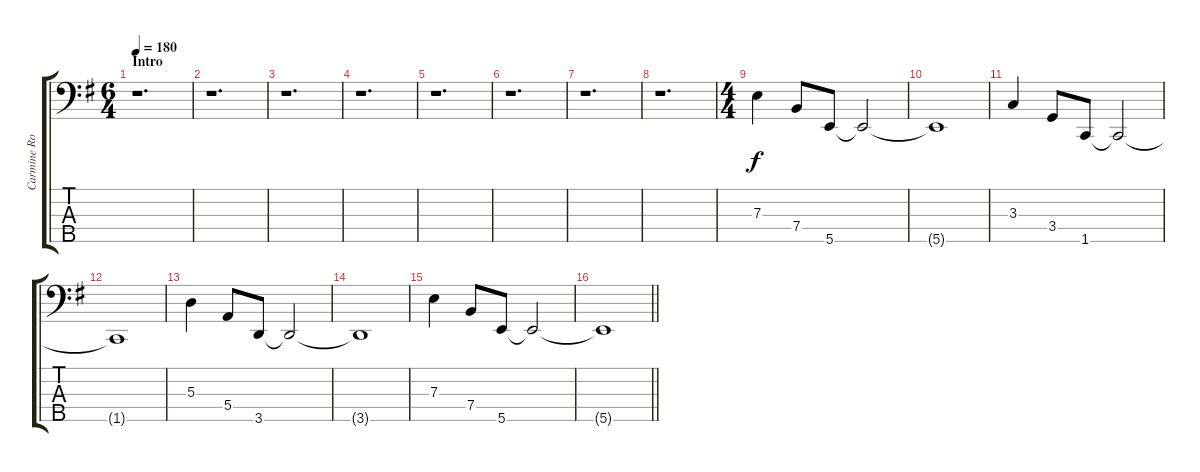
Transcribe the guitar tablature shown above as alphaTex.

\track ("Carmine Rojas (Bass)" "Carmine Ro") {instrument electricbassfinger}
\staff {score tabs}
\tuning (G2 D2 A1 E1 B0) {hide}
\ts (6 4)
\section ("" "Intro")
\tempo 180
\clef f4
\ks g
r.1{d dy f instrument electricbassfinger} |
r.1{d} |
r.1{d} |
r.1{d} |
r.1{d} |
r.1{d} |
r.1{d} |
r.1{d} |
\ts (4 4)
7.3.4 7.4.8 5.5.8 5.5{t}.2 |
5.5{t}.1 |
3.3.4 3.4.8 1.5.8 1.5{t}.2 |
1.5{t}.1 |
5.3.4 5.4.8 3.5.8 3.5{t}.2 |
3.5{t}.1 |
7.3.4 7.4.8 5.5.8 5.5{t}.2 |
\barLineRight lightlight
5.5{t}.1
